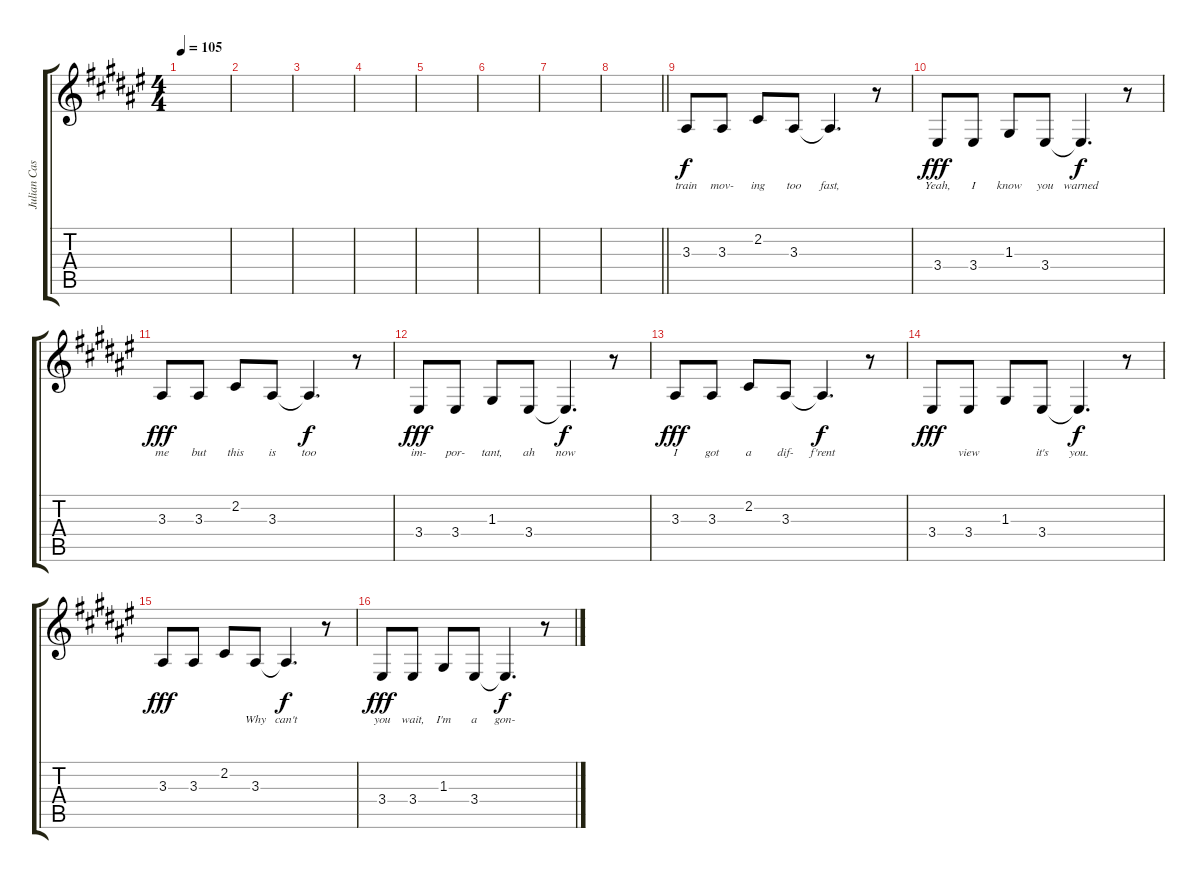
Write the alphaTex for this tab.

\track ("Julian Casablancas - Vocals" "Julian Cas") {instrument lead2sawtooth}
\staff {score tabs}
\tuning (E4 B3 G3 D3 A2 E2) {hide}
\ts (4 4)
\tempo 105
\clef g2
\ks f#
|
|
|
|
|
|
|
\barLineRight lightlight
|
3.3.8{lyrics (0 "train") lyrics (1 "") lyrics (2 "") lyrics (3 "") lyrics (4 "")} 3.3.8{lyrics (0 "mov-") lyrics (1 "") lyrics (2 "") lyrics (3 "") lyrics (4 "")} 2.2.8{lyrics (0 "ing") lyrics (1 "") lyrics (2 "") lyrics (3 "") lyrics (4 "")} 3.3.8{lyrics (0 "too") lyrics (1 "") lyrics (2 "") lyrics (3 "") lyrics (4 "")} 3.3{t}.4{d lyrics (0 "fast,") lyrics (1 "") lyrics (2 "") lyrics (3 "") lyrics (4 "") dy f} r.8 |
3.4.8{lyrics (0 "Yeah,") lyrics (1 "") lyrics (2 "") lyrics (3 "") lyrics (4 "") dy fff} 3.4.8{lyrics (0 "I") lyrics (1 "") lyrics (2 "") lyrics (3 "") lyrics (4 "")} 1.3.8{lyrics (0 "know") lyrics (1 "") lyrics (2 "") lyrics (3 "") lyrics (4 "")} 3.4.8{lyrics (0 "you") lyrics (1 "") lyrics (2 "") lyrics (3 "") lyrics (4 "")} 3.4{t}.4{d lyrics (0 "warned") lyrics (1 "") lyrics (2 "") lyrics (3 "") lyrics (4 "") dy f} r.8 |
3.3.8{lyrics (0 "me") lyrics (1 "") lyrics (2 "") lyrics (3 "") lyrics (4 "") dy fff} 3.3.8{lyrics (0 "but") lyrics (1 "") lyrics (2 "") lyrics (3 "") lyrics (4 "")} 2.2.8{lyrics (0 "this") lyrics (1 "") lyrics (2 "") lyrics (3 "") lyrics (4 "")} 3.3.8{lyrics (0 "is") lyrics (1 "") lyrics (2 "") lyrics (3 "") lyrics (4 "")} 3.3{t}.4{d lyrics (0 "too") lyrics (1 "") lyrics (2 "") lyrics (3 "") lyrics (4 "") dy f} r.8 |
3.4.8{lyrics (0 "im-") lyrics (1 "") lyrics (2 "") lyrics (3 "") lyrics (4 "") dy fff} 3.4.8{lyrics (0 "por-") lyrics (1 "") lyrics (2 "") lyrics (3 "") lyrics (4 "")} 1.3.8{lyrics (0 "tant,") lyrics (1 "") lyrics (2 "") lyrics (3 "") lyrics (4 "")} 3.4.8{lyrics (0 "ah") lyrics (1 "") lyrics (2 "") lyrics (3 "") lyrics (4 "")} 3.4{t}.4{d lyrics (0 "now") lyrics (1 "") lyrics (2 "") lyrics (3 "") lyrics (4 "") dy f} r.8 |
3.3.8{lyrics (0 "I") lyrics (1 "") lyrics (2 "") lyrics (3 "") lyrics (4 "") dy fff} 3.3.8{lyrics (0 "got") lyrics (1 "") lyrics (2 "") lyrics (3 "") lyrics (4 "")} 2.2.8{lyrics (0 "a") lyrics (1 "") lyrics (2 "") lyrics (3 "") lyrics (4 "")} 3.3.8{lyrics (0 "dif-") lyrics (1 "") lyrics (2 "") lyrics (3 "") lyrics (4 "")} 3.3{t}.4{d lyrics (0 "f'rent") lyrics (1 "") lyrics (2 "") lyrics (3 "") lyrics (4 "") dy f} r.8 |
3.4.8{lyrics (0 "") lyrics (1 "") lyrics (2 "") lyrics (3 "") lyrics (4 "") dy fff} 3.4.8{lyrics (0 "view") lyrics (1 "") lyrics (2 "") lyrics (3 "") lyrics (4 "")} 1.3.8{lyrics (0 "") lyrics (1 "") lyrics (2 "") lyrics (3 "") lyrics (4 "")} 3.4.8{lyrics (0 "it's") lyrics (1 "") lyrics (2 "") lyrics (3 "") lyrics (4 "")} 3.4{t}.4{d lyrics (0 "you.") lyrics (1 "") lyrics (2 "") lyrics (3 "") lyrics (4 "") dy f} r.8 |
3.3.8{lyrics (0 "") lyrics (1 "") lyrics (2 "") lyrics (3 "") lyrics (4 "") dy fff} 3.3.8{lyrics (0 "") lyrics (1 "") lyrics (2 "") lyrics (3 "") lyrics (4 "")} 2.2.8{lyrics (0 "") lyrics (1 "") lyrics (2 "") lyrics (3 "") lyrics (4 "")} 3.3.8{lyrics (0 "Why") lyrics (1 "") lyrics (2 "") lyrics (3 "") lyrics (4 "")} 3.3{t}.4{d lyrics (0 "can't") lyrics (1 "") lyrics (2 "") lyrics (3 "") lyrics (4 "") dy f} r.8 |
3.4.8{lyrics (0 "you") lyrics (1 "") lyrics (2 "") lyrics (3 "") lyrics (4 "") dy fff} 3.4.8{lyrics (0 "wait,") lyrics (1 "") lyrics (2 "") lyrics (3 "") lyrics (4 "")} 1.3.8{lyrics (0 "I'm") lyrics (1 "") lyrics (2 "") lyrics (3 "") lyrics (4 "")} 3.4.8{lyrics (0 "a") lyrics (1 "") lyrics (2 "") lyrics (3 "") lyrics (4 "")} 3.4{t}.4{d lyrics (0 "gon-") lyrics (1 "") lyrics (2 "") lyrics (3 "") lyrics (4 "") dy f} r.8
